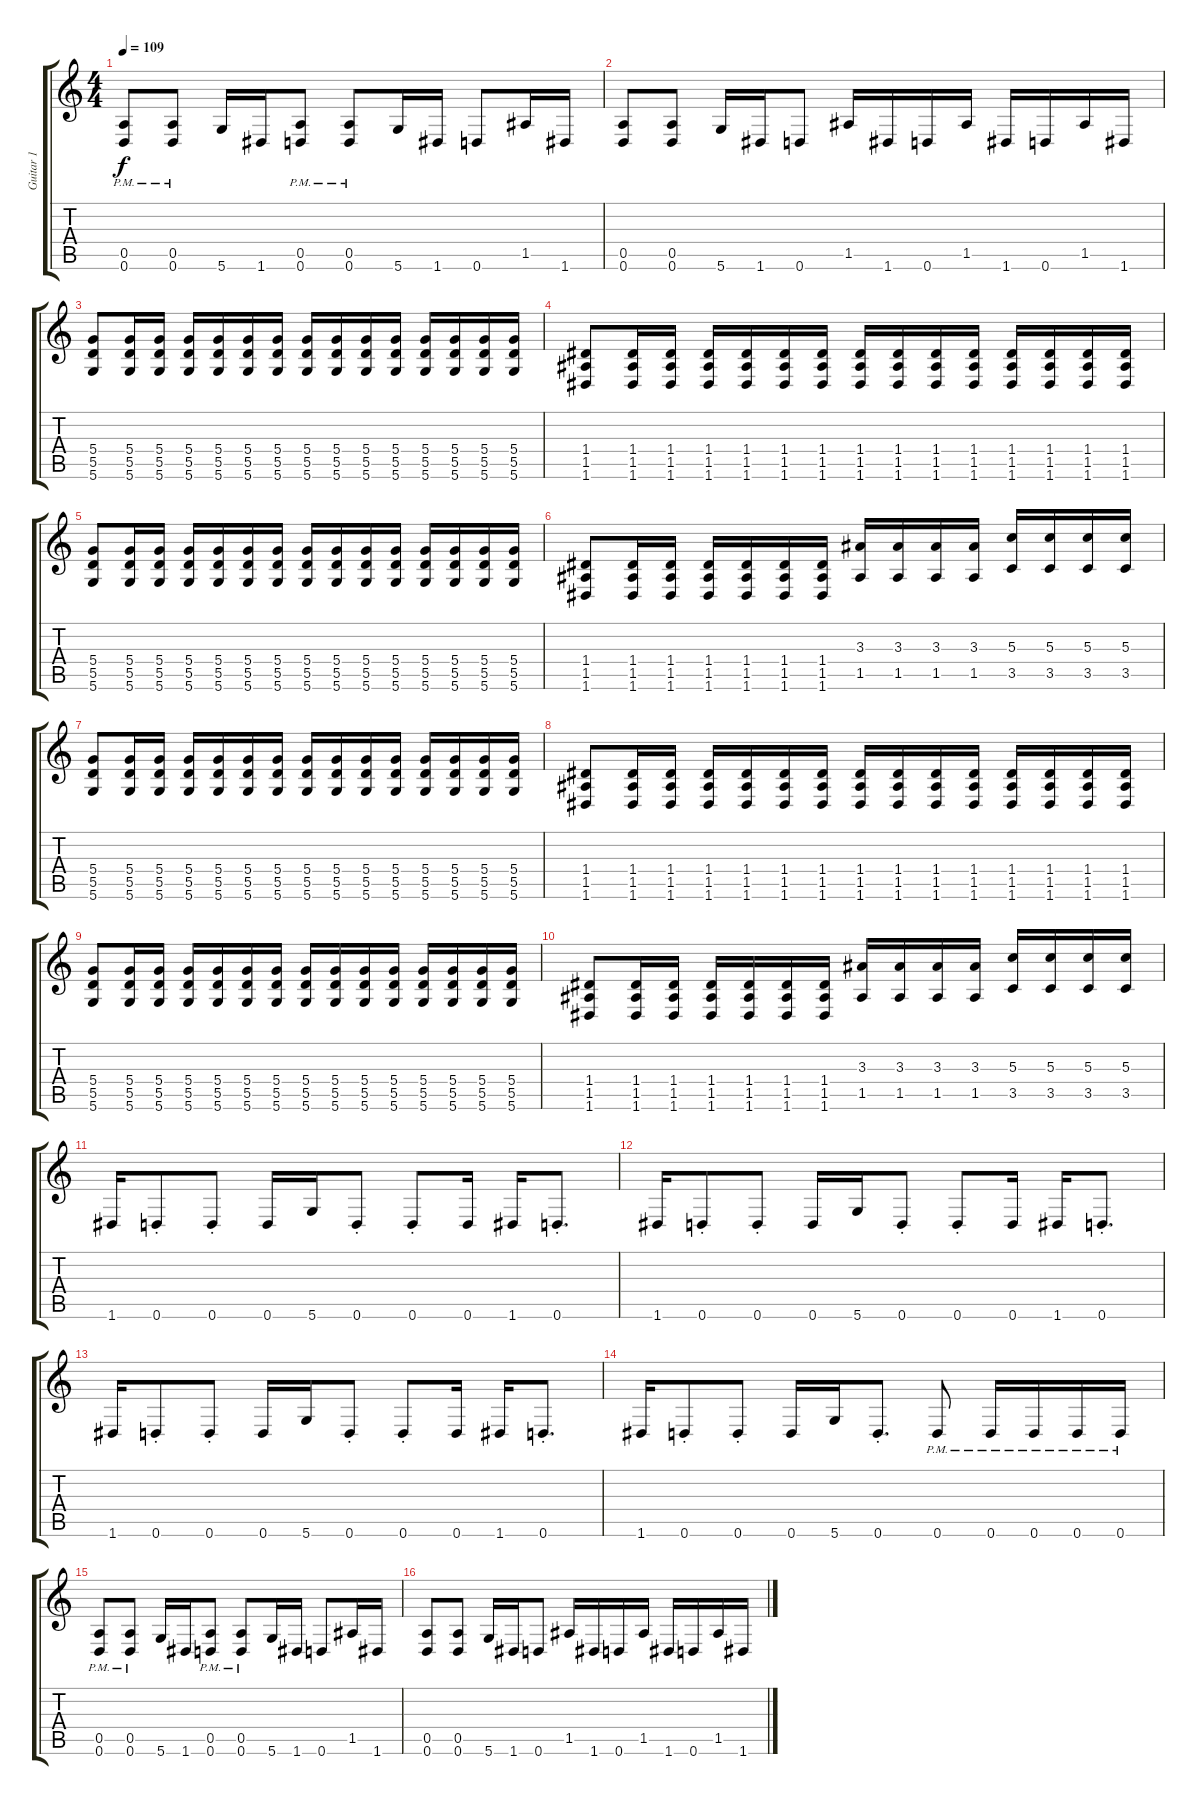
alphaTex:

\track ("Guitar 1" "Guitar 1") {instrument distortionguitar}
\staff {score tabs}
\tuning (E4 B3 G3 D3 A2 D2) {hide}
\ts (4 4)
\tempo 109
\clef g2
\ks c
(0.5{pm} 0.6).8{dy f} (0.5{pm} 0.6).8 5.6.16 1.6.16 (0.5{pm} 0.6).8 (0.5{pm} 0.6).8 5.6.16 1.6.16 0.6.8 1.5.16 1.6.16 |
(0.5 0.6).8 (0.5 0.6).8 5.6.16 1.6.16 0.6.8 1.5.16 1.6.16 0.6.16 1.5.16 1.6.16 0.6.16 1.5.16 1.6.16 |
(5.4 5.5 5.6).8 (5.4 5.5 5.6).16 (5.4 5.5 5.6).16 (5.4 5.5 5.6).16 (5.4 5.5 5.6).16 (5.4 5.5 5.6).16 (5.4 5.5 5.6).16 (5.4 5.5 5.6).16 (5.4 5.5 5.6).16 (5.4 5.5 5.6).16 (5.4 5.5 5.6).16 (5.4 5.5 5.6).16 (5.4 5.5 5.6).16 (5.4 5.5 5.6).16 (5.4 5.5 5.6).16 |
(1.4 1.5 1.6).8 (1.4 1.5 1.6).16 (1.4 1.5 1.6).16 (1.4 1.5 1.6).16 (1.4 1.5 1.6).16 (1.4 1.5 1.6).16 (1.4 1.5 1.6).16 (1.4 1.5 1.6).16 (1.4 1.5 1.6).16 (1.4 1.5 1.6).16 (1.4 1.5 1.6).16 (1.4 1.5 1.6).16 (1.4 1.5 1.6).16 (1.4 1.5 1.6).16 (1.4 1.5 1.6).16 |
(5.4 5.5 5.6).8 (5.4 5.5 5.6).16 (5.4 5.5 5.6).16 (5.4 5.5 5.6).16 (5.4 5.5 5.6).16 (5.4 5.5 5.6).16 (5.4 5.5 5.6).16 (5.4 5.5 5.6).16 (5.4 5.5 5.6).16 (5.4 5.5 5.6).16 (5.4 5.5 5.6).16 (5.4 5.5 5.6).16 (5.4 5.5 5.6).16 (5.4 5.5 5.6).16 (5.4 5.5 5.6).16 |
(1.4 1.5 1.6).8 (1.4 1.5 1.6).16 (1.4 1.5 1.6).16 (1.4 1.5 1.6).16 (1.4 1.5 1.6).16 (1.4 1.5 1.6).16 (1.4 1.5 1.6).16 (3.3 1.5).16 (3.3 1.5).16 (3.3 1.5).16 (3.3 1.5).16 (5.3 3.5).16 (5.3 3.5).16 (5.3 3.5).16 (5.3 3.5).16 |
(5.4 5.5 5.6).8 (5.4 5.5 5.6).16 (5.4 5.5 5.6).16 (5.4 5.5 5.6).16 (5.4 5.5 5.6).16 (5.4 5.5 5.6).16 (5.4 5.5 5.6).16 (5.4 5.5 5.6).16 (5.4 5.5 5.6).16 (5.4 5.5 5.6).16 (5.4 5.5 5.6).16 (5.4 5.5 5.6).16 (5.4 5.5 5.6).16 (5.4 5.5 5.6).16 (5.4 5.5 5.6).16 |
(1.4 1.5 1.6).8 (1.4 1.5 1.6).16 (1.4 1.5 1.6).16 (1.4 1.5 1.6).16 (1.4 1.5 1.6).16 (1.4 1.5 1.6).16 (1.4 1.5 1.6).16 (1.4 1.5 1.6).16 (1.4 1.5 1.6).16 (1.4 1.5 1.6).16 (1.4 1.5 1.6).16 (1.4 1.5 1.6).16 (1.4 1.5 1.6).16 (1.4 1.5 1.6).16 (1.4 1.5 1.6).16 |
(5.4 5.5 5.6).8 (5.4 5.5 5.6).16 (5.4 5.5 5.6).16 (5.4 5.5 5.6).16 (5.4 5.5 5.6).16 (5.4 5.5 5.6).16 (5.4 5.5 5.6).16 (5.4 5.5 5.6).16 (5.4 5.5 5.6).16 (5.4 5.5 5.6).16 (5.4 5.5 5.6).16 (5.4 5.5 5.6).16 (5.4 5.5 5.6).16 (5.4 5.5 5.6).16 (5.4 5.5 5.6).16 |
(1.4 1.5 1.6).8 (1.4 1.5 1.6).16 (1.4 1.5 1.6).16 (1.4 1.5 1.6).16 (1.4 1.5 1.6).16 (1.4 1.5 1.6).16 (1.4 1.5 1.6).16 (3.3 1.5).16 (3.3 1.5).16 (3.3 1.5).16 (3.3 1.5).16 (5.3 3.5).16 (5.3 3.5).16 (5.3 3.5).16 (5.3 3.5).16 |
1.6.16 0.6{st}.8 0.6{st}.8 0.6.16 5.6.16 0.6{st}.8 0.6{st}.8 0.6.16 1.6.16 0.6{st}.8{d} |
1.6.16 0.6{st}.8 0.6{st}.8 0.6.16 5.6.16 0.6{st}.8 0.6{st}.8 0.6.16 1.6.16 0.6{st}.8{d} |
1.6.16 0.6{st}.8 0.6{st}.8 0.6.16 5.6.16 0.6{st}.8 0.6{st}.8 0.6.16 1.6.16 0.6{st}.8{d} |
1.6.16 0.6{st}.8 0.6{st}.8 0.6.16 5.6.16 0.6{st}.8{d} 0.6{pm}.8 0.6{pm}.16 0.6{pm}.16 0.6{pm}.16 0.6{pm}.16 |
(0.5{pm} 0.6).8 (0.5{pm} 0.6).8 5.6.16 1.6.16 (0.5{pm} 0.6).8 (0.5{pm} 0.6).8 5.6.16 1.6.16 0.6.8 1.5.16 1.6.16 |
(0.5 0.6).8 (0.5 0.6).8 5.6.16 1.6.16 0.6.8 1.5.16 1.6.16 0.6.16 1.5.16 1.6.16 0.6.16 1.5.16 1.6.16
